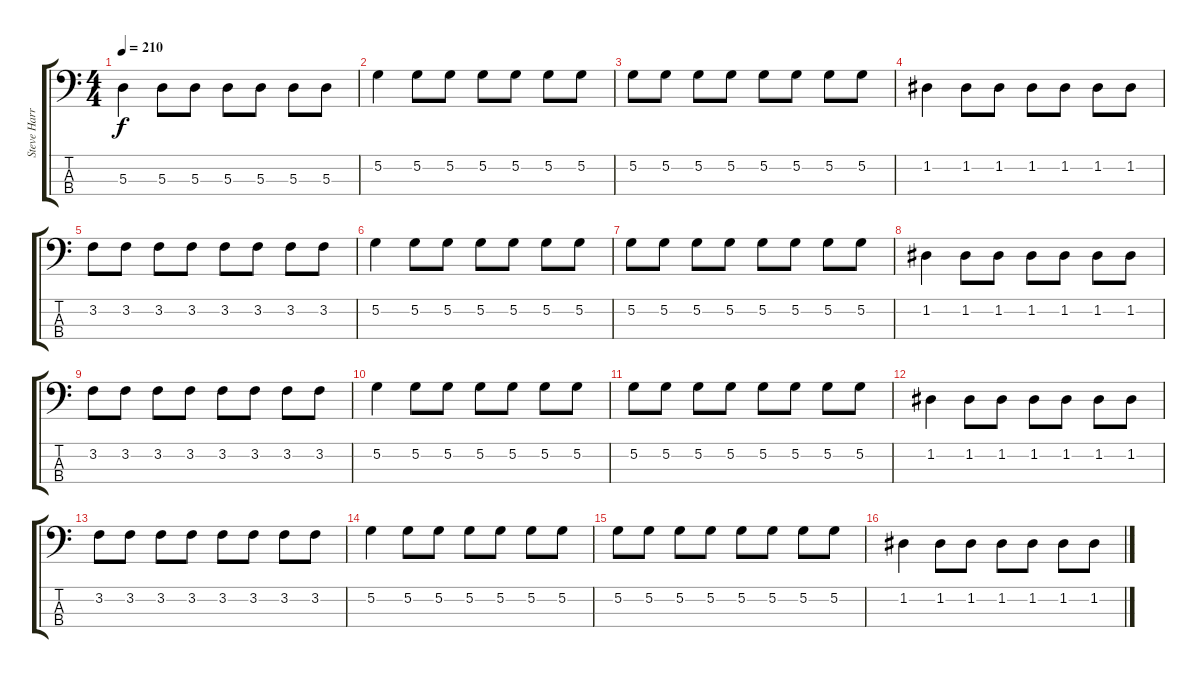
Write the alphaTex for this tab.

\track ("Steve Harris" "Steve Harr") {instrument electricbassfinger}
\staff {score tabs}
\tuning (G2 D2 A1 E1) {hide}
\ts (4 4)
\tempo 210
\clef f4
\ks c
5.3.4{dy f} 5.3.8 5.3.8 5.3.8 5.3.8 5.3.8 5.3.8 |
5.2.4 5.2.8 5.2.8 5.2.8 5.2.8 5.2.8 5.2.8 |
5.2.8 5.2.8 5.2.8 5.2.8 5.2.8 5.2.8 5.2.8 5.2.8 |
1.2.4 1.2.8 1.2.8 1.2.8 1.2.8 1.2.8 1.2.8 |
3.2.8 3.2.8 3.2.8 3.2.8 3.2.8 3.2.8 3.2.8 3.2.8 |
5.2.4 5.2.8 5.2.8 5.2.8 5.2.8 5.2.8 5.2.8 |
5.2.8 5.2.8 5.2.8 5.2.8 5.2.8 5.2.8 5.2.8 5.2.8 |
1.2.4 1.2.8 1.2.8 1.2.8 1.2.8 1.2.8 1.2.8 |
3.2.8 3.2.8 3.2.8 3.2.8 3.2.8 3.2.8 3.2.8 3.2.8 |
5.2.4 5.2.8 5.2.8 5.2.8 5.2.8 5.2.8 5.2.8 |
5.2.8 5.2.8 5.2.8 5.2.8 5.2.8 5.2.8 5.2.8 5.2.8 |
1.2.4 1.2.8 1.2.8 1.2.8 1.2.8 1.2.8 1.2.8 |
3.2.8 3.2.8 3.2.8 3.2.8 3.2.8 3.2.8 3.2.8 3.2.8 |
5.2.4 5.2.8 5.2.8 5.2.8 5.2.8 5.2.8 5.2.8 |
5.2.8 5.2.8 5.2.8 5.2.8 5.2.8 5.2.8 5.2.8 5.2.8 |
1.2.4 1.2.8 1.2.8 1.2.8 1.2.8 1.2.8 1.2.8
